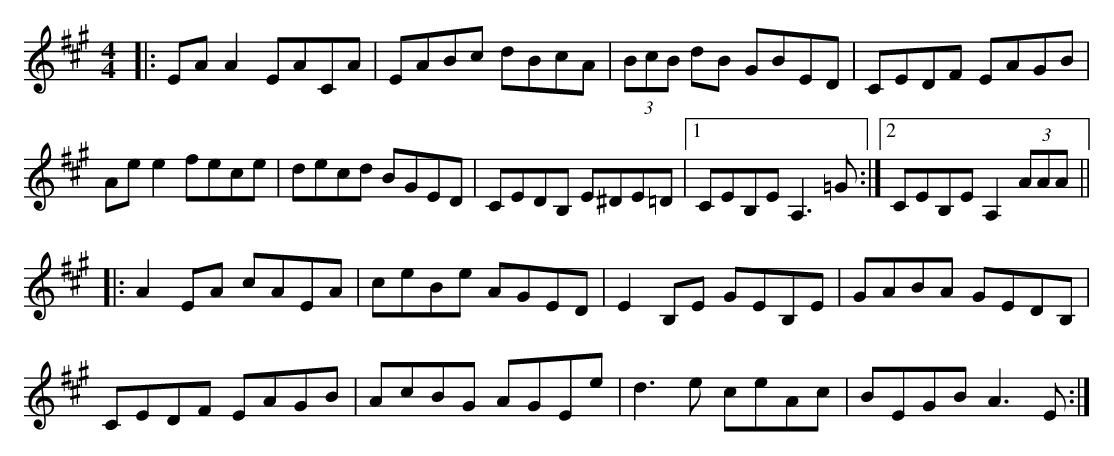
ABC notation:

X:1
M:4/4
K:A
|:EAA2 EACA|EABc dBcA|(3BcB dB GBED|CEDF EAGB|
Aee2 fece|decd BGED|CEDB, E^DE=D|1 CEB,E A,3=G:|2 CEB,E A,2(3AAA||
|:A2EA cAEA|ceBe AGED|E2B,E GEB,E|GABA GEDB,|
CEDF EAGB|AcBG AGEe|d3e ceAc|BEGB A3E:|
